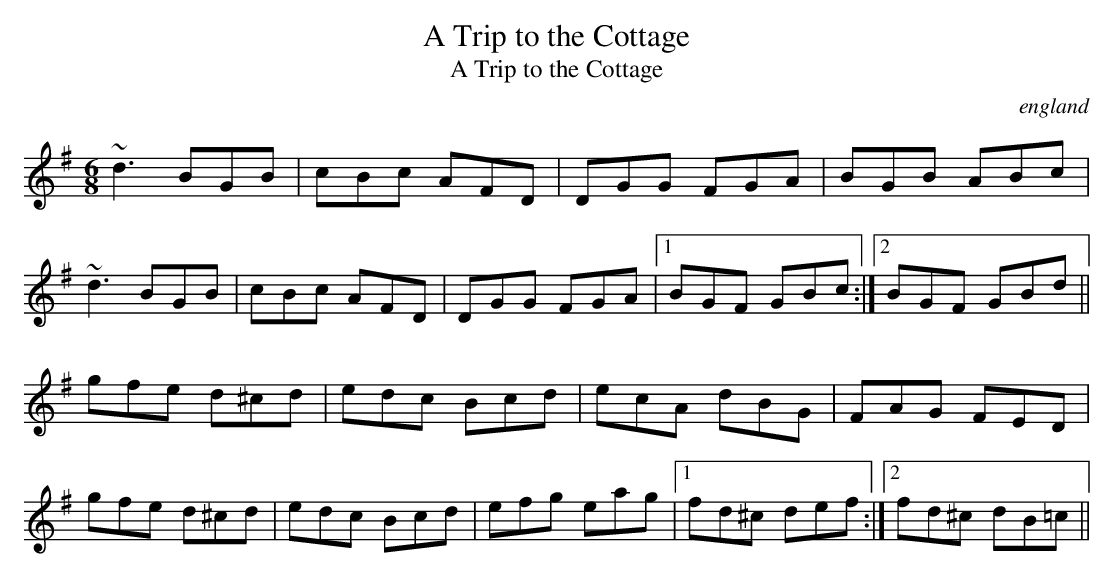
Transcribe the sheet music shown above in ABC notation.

X:1
T:Trip to the Cottage, A
T:A Trip to the Cottage
O:england
M:6/8
L:1/8
K:G
~d3 BGB|cBc AFD|DGG FGA|BGB ABc|
~d3 BGB|cBc AFD|DGG FGA|1 BGF GBc:|2 BGF GBd||
gfe d^cd|edc Bcd|ecA dBG|FAG FED|
gfe d^cd|edc Bcd|efg eag|1 fd^c def:|2 fd^c dB=c||
